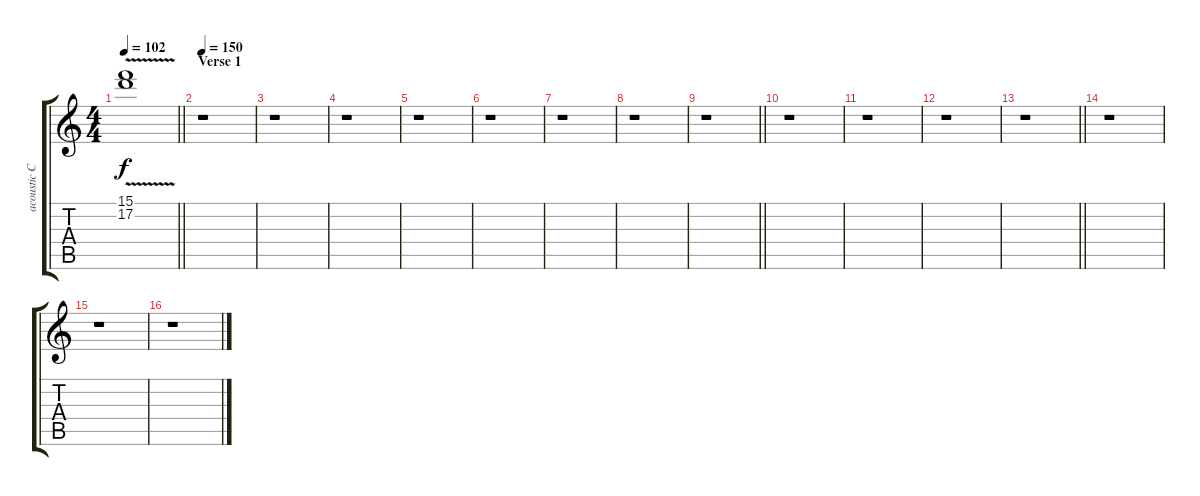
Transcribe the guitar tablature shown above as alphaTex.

\track ("acoustic Chuck" "acoustic C") {instrument acousticguitarsteel}
\staff {score tabs}
\tuning (D4 A3 F3 C3 G2 D2) {hide}
\ts (4 4)
\tempo 102
\clef g2
\barLineRight lightlight
\ks c
(15.1{v t} 17.2{v t}).1{dy f} |
\section ("" "Verse 1")
\tempo 150
r.1 |
r.1 |
r.1 |
r.1 |
r.1 |
r.1 |
r.1 |
\barLineRight lightlight
r.1 |
r.1 |
r.1 |
r.1 |
\barLineRight lightlight
r.1 |
r.1 |
r.1 |
r.1
